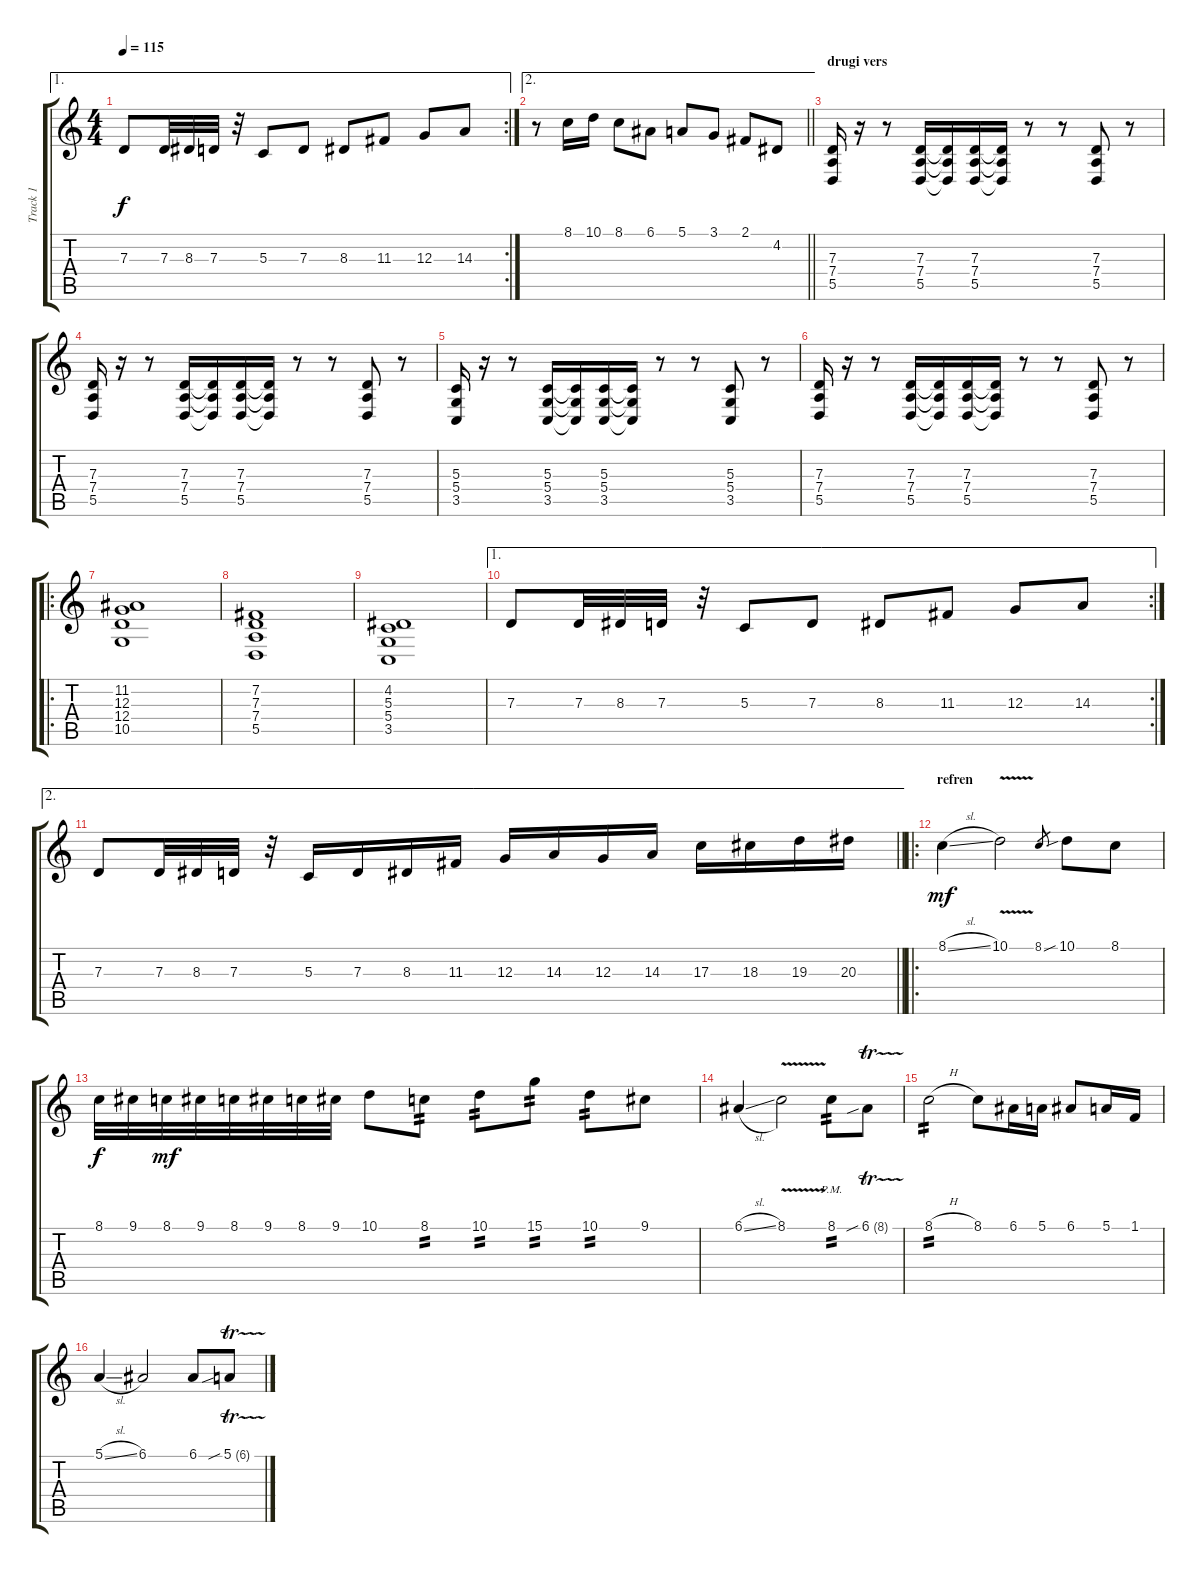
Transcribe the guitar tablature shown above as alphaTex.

\track ("Track 1" "Track 1") {instrument harmonica}
\staff {score tabs}
\tuning (E4 B3 G3 D3 A2 E2) {hide}
\ae 1
\rc 2
\ts (4 4)
\tempo 115
\clef g2
\ks c
7.3.8{dy f volume 13} 7.3.32 8.3.32 7.3.32 r.32 5.3.8 7.3.8 8.3.8 11.3.8 12.3.8 14.3.8 |
\ae 2
\barLineRight lightlight
r.8{volume 13} 8.1.16 10.1.16 8.1.8 6.1.8 5.1.8 3.1.8 2.1.8 4.2.8 |
\section ("" "drugi vers")
(7.3 7.4 5.5).16{volume 6} r.16 r.8 (7.3 7.4 5.5).16 (7.3{t} 7.4{t} 5.5{t}).16 (7.3 7.4 5.5).16 (7.3{t} 7.4{t} 5.5{t}).16 r.8 r.8 (7.3 7.4 5.5).8 r.8 |
(7.3 7.4 5.5).16 r.16 r.8 (7.3 7.4 5.5).16 (7.3{t} 7.4{t} 5.5{t}).16 (7.3 7.4 5.5).16 (7.3{t} 7.4{t} 5.5{t}).16 r.8 r.8 (7.3 7.4 5.5).8 r.8 |
(5.3 5.4 3.5).16 r.16 r.8 (5.3 5.4 3.5).16 (5.3{t} 5.4{t} 3.5{t}).16 (5.3 5.4 3.5).16 (5.3{t} 5.4{t} 3.5{t}).16 r.8 r.8 (5.3 5.4 3.5).8 r.8 |
(7.3 7.4 5.5).16 r.16 r.8 (7.3 7.4 5.5).16 (7.3{t} 7.4{t} 5.5{t}).16 (7.3 7.4 5.5).16 (7.3{t} 7.4{t} 5.5{t}).16 r.8 r.8 (7.3 7.4 5.5).8 r.8 |
\ro
(11.2 12.3 12.4 10.5).1{volume 6} |
(7.2 7.3 7.4 5.5).1 |
(4.2 5.3 5.4 3.5).1 |
\ae 1
\rc 2
7.3.8{volume 13} 7.3.32 8.3.32 7.3.32 r.32 5.3.8 7.3.8 8.3.8 11.3.8 12.3.8 14.3.8 |
\ae 2
\barLineRight lightlight
7.3.8{volume 13} 7.3.32 8.3.32 7.3.32 r.32 5.3.16 7.3.16 8.3.16 11.3.16 12.3.16 14.3.16 12.3.16 14.3.16 17.3.16 18.3.16 19.3.16 20.3.16 |
\ro
\section ("" "refren")
8.1{sl}.4{dy mf} 10.1{v}.2 8.1.8{gr} 10.1{sib}.8 8.1.8 |
8.1.32{dy f} 9.1.32 8.1.32{dy mf} 9.1.32 8.1.32 9.1.32 8.1.32 9.1.32 10.1.8 8.1.8{tp 2} 10.1.8{tp 2} 15.1.8{tp 2} 10.1.8{tp 2} 9.1.8 |
6.1{sl}.4 8.1{v}.2 8.1{pm}.8{tp 2} 6.1{tr (8 32) sib}.8 |
8.1{h}.2{tp 2} 8.1.8 6.1.16 5.1.16 6.1.8 5.1.16 1.1.16 |
5.1{sl}.4 6.1.2 6.1.8 5.1{tr (6 32) sib}.8
